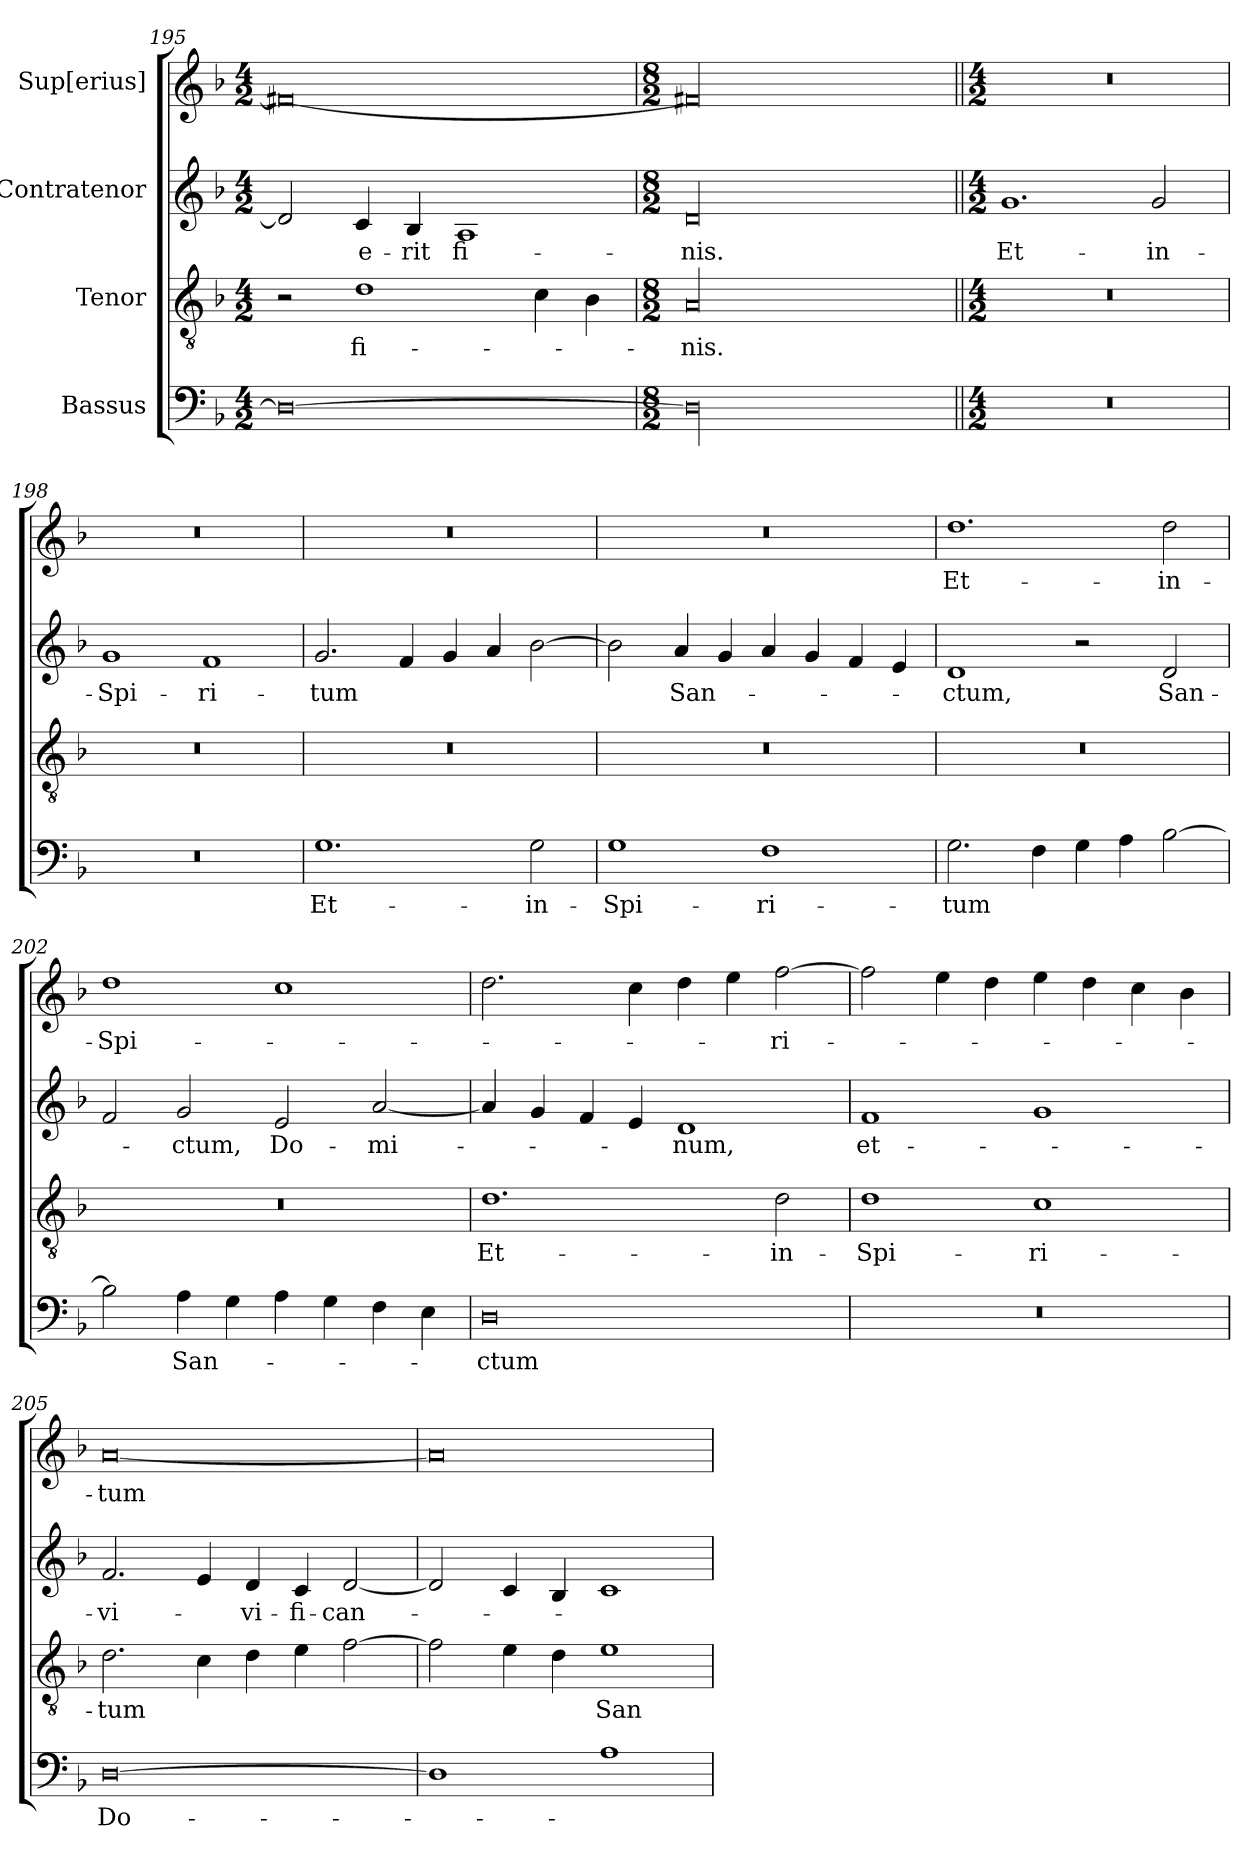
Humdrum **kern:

**kern	**text	**kern	**text	**kern	**text	**kern	**text
*part4	*part4	*part3	*part3	*part2	*part2	*part1	*part1
*staff4	*staff4	*staff3	*staff3	*staff2	*staff2	*staff1	*staff1
*I"Bassus	*	*I"Tenor	*	*I"Contratenor	*	*I"Sup[erius]	*
*clefF4	*	*clefGv2	*	*clefG2	*	*clefG2	*
*k[b-]	*	*k[b-]	*	*k[b-]	*	*k[b-]	*
*M4/2	*	*M4/2	*	*M4/2	*	*M4/2	*
=195	=195	=195	=195	=195	=195	=195	=195
0D\_	.	2r	.	2d/]	.	0f#X/_	.
.	.	1d\	fi-	4c/	e-	.	.
.	.	.	.	4B-/	-rit	.	.
.	.	.	.	1A/	fi-	.	.
.	.	4c\	.	.	.	.	.
.	.	4B-\	.	.	.	.	.
=196	=196	=196	=196	=196	=196	=196	=196
*M8/2	*	*M8/2	*	*M8/2	*	*M8/2	*
00D\]	.	00A/	-nis.	00d/	-nis.	00f#X/]	.
=197||	=197||	=197||	=197||	=197||	=197||	=197||	=197||
*M4/2	*	*M4/2	*	*M4/2	*	*M4/2	*
0r	.	0r	.	1.g/	Et-	0r	.
.	.	.	.	2g/	in-	.	.
=198	=198	=198	=198	=198	=198	=198	=198
0r	.	0r	.	1g/	Spi-	0r	.
.	.	.	.	1f/	-ri-	.	.
=199	=199	=199	=199	=199	=199	=199	=199
1.G\	Et-	0r	.	2.g/	-tum	0r	.
.	.	.	.	4f/	.	.	.
.	.	.	.	4g/	.	.	.
.	.	.	.	4a/	.	.	.
2G\	in-	.	.	[2b-\	.	.	.
=200	=200	=200	=200	=200	=200	=200	=200
1G\	Spi-	0r	.	2b-\]	.	0r	.
.	.	.	.	4a/	San-	.	.
.	.	.	.	4g/	.	.	.
1F\	-ri-	.	.	4a/	.	.	.
.	.	.	.	4g/	.	.	.
.	.	.	.	4f/	.	.	.
.	.	.	.	4e/	.	.	.
=201	=201	=201	=201	=201	=201	=201	=201
2.G\	-tum	0r	.	1d/	-ctum,	1.dd\	Et-
4F\	.	.	.	.	.	.	.
4G\	.	.	.	2r	.	.	.
4A\	.	.	.	.	.	.	.
[2B-\	.	.	.	2d/	San-	2dd\	in-
=202	=202	=202	=202	=202	=202	=202	=202
2B-\]	.	0r	.	2f/	.	1dd\	Spi-
4A\	San-	.	.	2g/	-ctum,	.	.
4G\	.	.	.	.	.	.	.
4A\	.	.	.	2e/	Do-	1cc\	.
4G\	.	.	.	.	.	.	.
4F\	.	.	.	[2a/	-mi-	.	.
4E\	.	.	.	.	.	.	.
=203	=203	=203	=203	=203	=203	=203	=203
0D\	-ctum	1.d\	Et-	4a/]	.	2.dd\	.
.	.	.	.	4g/	.	.	.
.	.	.	.	4f/	.	.	.
.	.	.	.	4e/	.	4cc\	.
.	.	.	.	1d/	-num,	4dd\	.
.	.	.	.	.	.	4ee\	.
.	.	2d\	in-	.	.	[2ff\	-ri-
=204	=204	=204	=204	=204	=204	=204	=204
0r	.	1d\	Spi-	1f/	et-	2ff\]	.
.	.	.	.	.	.	4ee\	.
.	.	.	.	.	.	4dd\	.
.	.	1c\	-ri-	1g/	.	4ee\	.
.	.	.	.	.	.	4dd\	.
.	.	.	.	.	.	4cc\	.
.	.	.	.	.	.	4b-\	.
=205	=205	=205	=205	=205	=205	=205	=205
[0D\	Do-	2.d\	-tum	2.f/	vi-	[0a/	-tum
.	.	4c\	.	4e/	.	.	.
.	.	4d\	.	4d/	-vi-	.	.
.	.	4e\	.	4c/	-fi-	.	.
.	.	[2f\	.	[2d/	-can-	.	.
=206	=206	=206	=206	=206	=206	=206	=206
1D\]	.	2f\]	.	2d/]	.	0a/]	.
.	.	4e\	.	4c/	.	.	.
.	.	4d\	.	4B-/	.	.	.
1A\	.	1e\	San-	1c/	.	.	.
=	=	=	=	=	=	=	=
*-	*-	*-	*-	*-	*-	*-	*-
